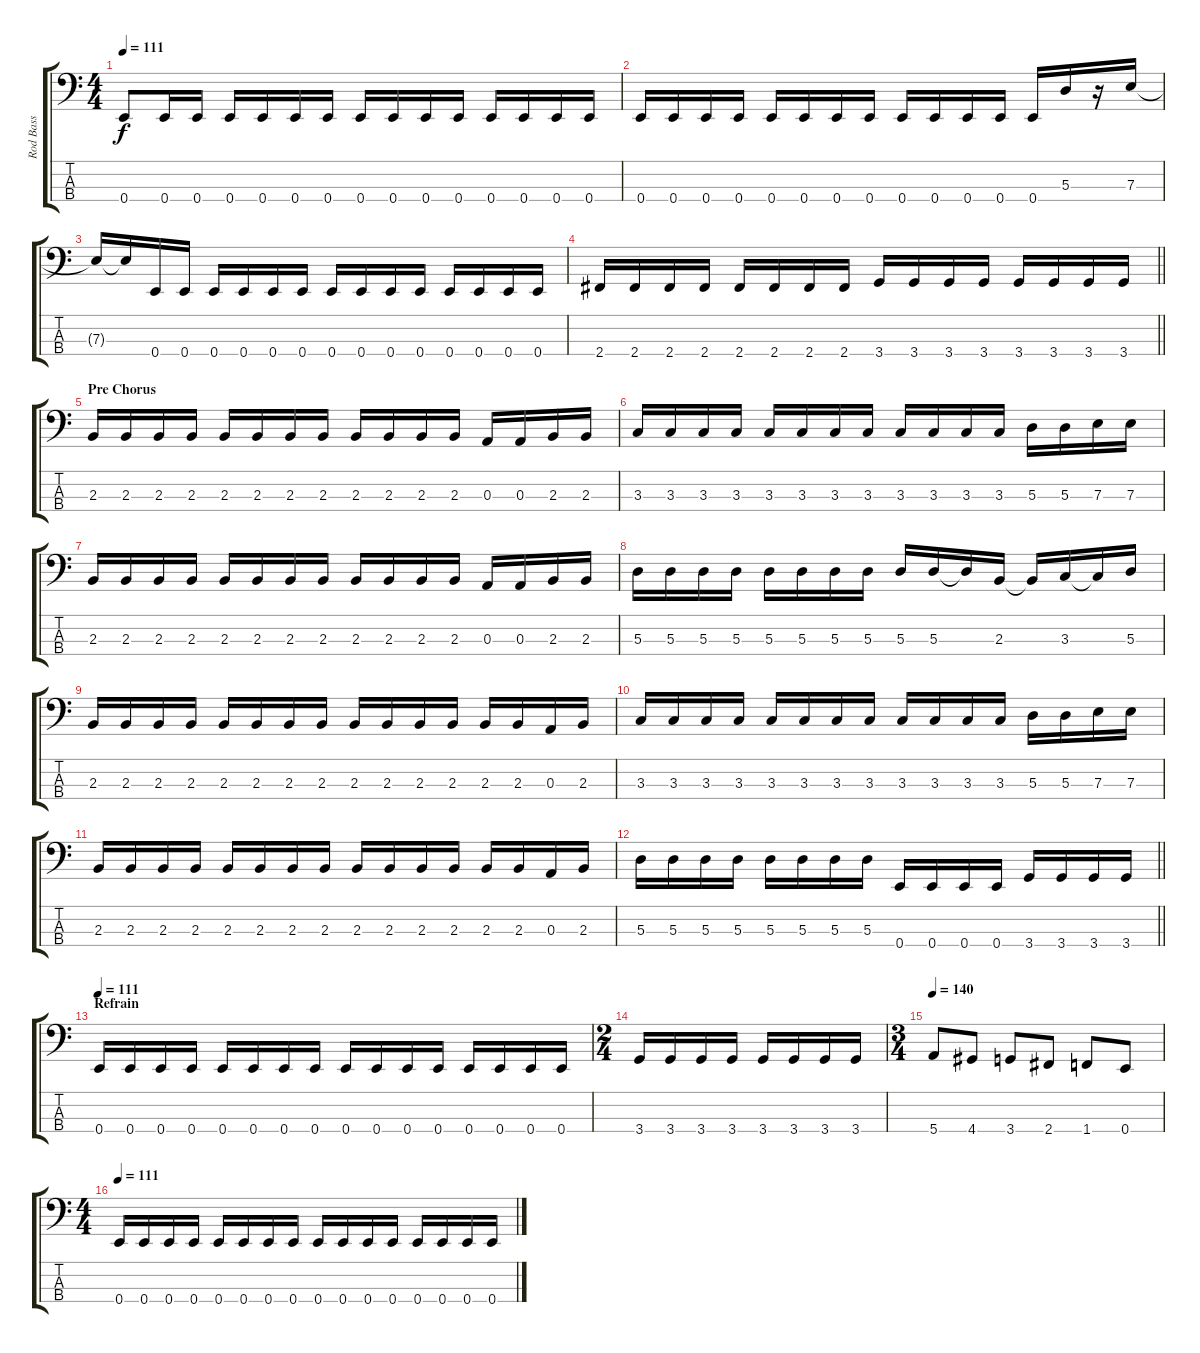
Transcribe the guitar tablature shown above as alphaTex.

\track ("Rod Bass" "Rod Bass") {instrument electricbasspick}
\staff {score tabs}
\tuning (G2 D2 A1 E1) {hide}
\ts (4 4)
\tempo 111
\clef f4
\ks c
0.4.8{dy f} 0.4.16 0.4.16 0.4.16 0.4.16 0.4.16 0.4.16 0.4.16 0.4.16 0.4.16 0.4.16 0.4.16 0.4.16 0.4.16 0.4.16 |
0.4.16 0.4.16 0.4.16 0.4.16 0.4.16 0.4.16 0.4.16 0.4.16 0.4.16 0.4.16 0.4.16 0.4.16 0.4.16 5.3.16 r.16 7.3.16 |
7.3{t}.16 7.3{t}.16 0.4.16 0.4.16 0.4.16 0.4.16 0.4.16 0.4.16 0.4.16 0.4.16 0.4.16 0.4.16 0.4.16 0.4.16 0.4.16 0.4.16 |
\barLineRight lightlight
2.4.16 2.4.16 2.4.16 2.4.16 2.4.16 2.4.16 2.4.16 2.4.16 3.4.16 3.4.16 3.4.16 3.4.16 3.4.16 3.4.16 3.4.16 3.4.16 |
\section ("" "Pre Chorus")
2.3.16 2.3.16 2.3.16 2.3.16 2.3.16 2.3.16 2.3.16 2.3.16 2.3.16 2.3.16 2.3.16 2.3.16 0.3.16 0.3.16 2.3.16 2.3.16 |
3.3.16 3.3.16 3.3.16 3.3.16 3.3.16 3.3.16 3.3.16 3.3.16 3.3.16 3.3.16 3.3.16 3.3.16 5.3.16 5.3.16 7.3.16 7.3.16 |
2.3.16 2.3.16 2.3.16 2.3.16 2.3.16 2.3.16 2.3.16 2.3.16 2.3.16 2.3.16 2.3.16 2.3.16 0.3.16 0.3.16 2.3.16 2.3.16 |
5.3.16 5.3.16 5.3.16 5.3.16 5.3.16 5.3.16 5.3.16 5.3.16 5.3.16 5.3.16 5.3{t}.16 2.3.16 2.3{t}.16 3.3.16 3.3{t}.16 5.3.16 |
2.3.16 2.3.16 2.3.16 2.3.16 2.3.16 2.3.16 2.3.16 2.3.16 2.3.16 2.3.16 2.3.16 2.3.16 2.3.16 2.3.16 0.3.16 2.3.16 |
3.3.16 3.3.16 3.3.16 3.3.16 3.3.16 3.3.16 3.3.16 3.3.16 3.3.16 3.3.16 3.3.16 3.3.16 5.3.16 5.3.16 7.3.16 7.3.16 |
2.3.16 2.3.16 2.3.16 2.3.16 2.3.16 2.3.16 2.3.16 2.3.16 2.3.16 2.3.16 2.3.16 2.3.16 2.3.16 2.3.16 0.3.16 2.3.16 |
\barLineRight lightlight
5.3.16 5.3.16 5.3.16 5.3.16 5.3.16 5.3.16 5.3.16 5.3.16 0.4.16 0.4.16 0.4.16 0.4.16 3.4.16 3.4.16 3.4.16 3.4.16 |
\section ("" "Refrain")
\tempo 111
0.4.16 0.4.16 0.4.16 0.4.16 0.4.16 0.4.16 0.4.16 0.4.16 0.4.16 0.4.16 0.4.16 0.4.16 0.4.16 0.4.16 0.4.16 0.4.16 |
\ts (2 4)
3.4.16 3.4.16 3.4.16 3.4.16 3.4.16 3.4.16 3.4.16 3.4.16 |
\ts (3 4)
\tempo 140
5.4.8 4.4.8 3.4.8 2.4.8 1.4.8 0.4.8 |
\ts (4 4)
\tempo 111
0.4.16 0.4.16 0.4.16 0.4.16 0.4.16 0.4.16 0.4.16 0.4.16 0.4.16 0.4.16 0.4.16 0.4.16 0.4.16 0.4.16 0.4.16 0.4.16
